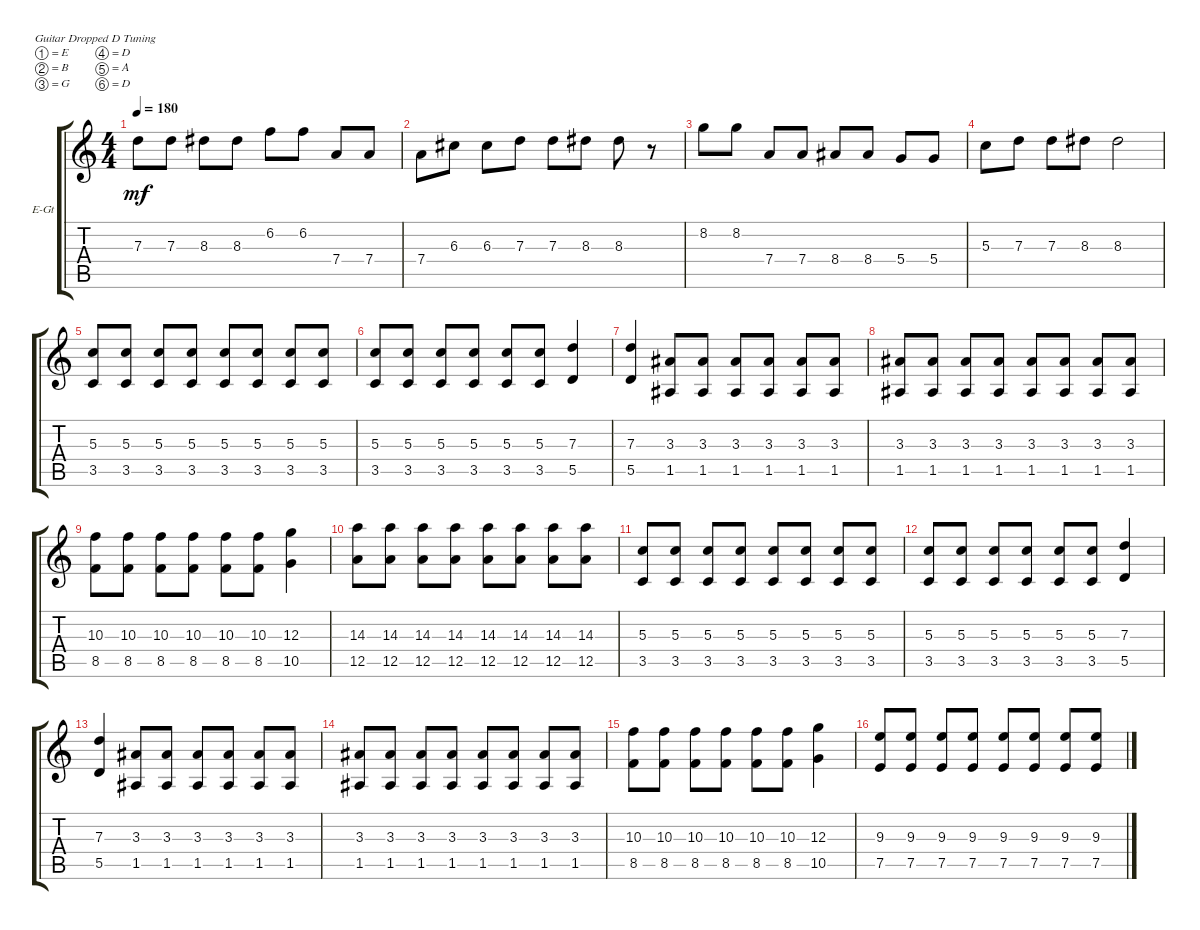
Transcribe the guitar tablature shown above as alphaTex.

\bracketExtendMode groupsimilarinstruments
\firstSystemTrackNameOrientation horizontal
\otherSystemsTrackNameOrientation horizontal
\track ("Electric Guitar" "E-Gt") {instrument distortionguitar}
\staff {score tabs}
\tuning (E4 B3 G3 D3 A2 D2)
\ts (4 4)
\tempo 180
\clef g2
\ks c
7.3.8{dy mf} 7.3.8 8.3.8 8.3.8 6.2.8 6.2.8 7.4.8 7.4.8 |
7.4.8 6.3.8 6.3.8 7.3.8 7.3.8 8.3.8 8.3.8 r.8 |
8.2.8 8.2.8 7.4.8 7.4.8 8.4.8 8.4.8 5.4.8 5.4.8 |
5.3.8 7.3.8 7.3.8 8.3.8 8.3.2 |
(3.5 5.3).8 (3.5 5.3).8 (3.5 5.3).8 (3.5 5.3).8 (3.5 5.3).8 (3.5 5.3).8 (3.5 5.3).8 (3.5 5.3).8 |
(3.5 5.3).8 (3.5 5.3).8 (3.5 5.3).8 (3.5 5.3).8 (3.5 5.3).8 (3.5 5.3).8 (5.5 7.3).4 |
(5.5 7.3).4 (1.5 3.3).8 (1.5 3.3).8 (1.5 3.3).8 (1.5 3.3).8 (1.5 3.3).8 (1.5 3.3).8 |
(1.5 3.3).8 (1.5 3.3).8 (1.5 3.3).8 (1.5 3.3).8 (1.5 3.3).8 (1.5 3.3).8 (1.5 3.3).8 (1.5 3.3).8 |
(8.5 10.3).8 (8.5 10.3).8 (8.5 10.3).8 (8.5 10.3).8 (8.5 10.3).8 (8.5 10.3).8 (10.5 12.3).4 |
(12.5 14.3).8 (12.5 14.3).8 (12.5 14.3).8 (12.5 14.3).8 (12.5 14.3).8 (12.5 14.3).8 (12.5 14.3).8 (12.5 14.3).8 |
(3.5 5.3).8 (3.5 5.3).8 (3.5 5.3).8 (3.5 5.3).8 (3.5 5.3).8 (3.5 5.3).8 (3.5 5.3).8 (3.5 5.3).8 |
(3.5 5.3).8 (3.5 5.3).8 (3.5 5.3).8 (3.5 5.3).8 (3.5 5.3).8 (3.5 5.3).8 (5.5 7.3).4 |
(5.5 7.3).4 (1.5 3.3).8 (1.5 3.3).8 (1.5 3.3).8 (1.5 3.3).8 (1.5 3.3).8 (1.5 3.3).8 |
(1.5 3.3).8 (1.5 3.3).8 (1.5 3.3).8 (1.5 3.3).8 (1.5 3.3).8 (1.5 3.3).8 (1.5 3.3).8 (1.5 3.3).8 |
(8.5 10.3).8 (8.5 10.3).8 (8.5 10.3).8 (8.5 10.3).8 (8.5 10.3).8 (8.5 10.3).8 (10.5 12.3).4 |
(7.5 9.3).8 (7.5 9.3).8 (7.5 9.3).8 (7.5 9.3).8 (7.5 9.3).8 (7.5 9.3).8 (7.5 9.3).8 (7.5 9.3).8
